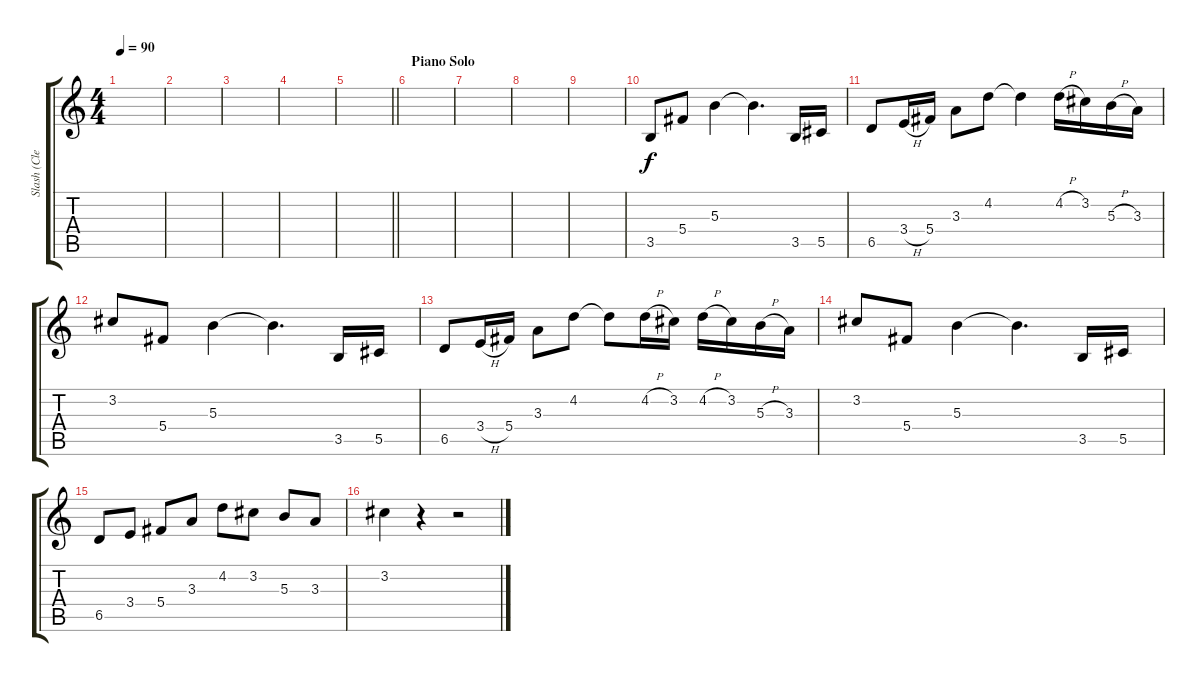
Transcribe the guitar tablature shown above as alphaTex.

\track ("Slash (Clean Guitar)" "Slash (Cle") {instrument electricguitarclean}
\staff {score tabs}
\tuning (Eb4 Bb3 Gb3 Db3 Ab2 Eb2) {hide}
\ts (4 4)
\tempo 90
\clef g2
\ks c
|
|
|
|
\barLineRight lightlight
|
\section ("" "Piano Solo")
|
|
|
|
3.5.8 5.4.8 5.3.4 5.3{t}.4{d} 3.5.16 5.5.16 |
6.5.8 3.4{h}.16 5.4.16 3.3.8 4.2.8 4.2{t}.4 4.2{h}.16 3.2.16 5.3{h}.16 3.3.16 |
3.2.8 5.4.8 5.3.4 5.3{t}.4{d} 3.5.16 5.5.16 |
6.5.8 3.4{h}.16 5.4.16 3.3.8 4.2.8 4.2{t}.8 4.2{h}.16 3.2.16 4.2{h}.16 3.2.16 5.3{h}.16 3.3.16 |
3.2.8 5.4.8 5.3.4 5.3{t}.4{d} 3.5.16 5.5.16 |
6.5.8 3.4.8 5.4.8 3.3.8 4.2.8 3.2.8 5.3.8 3.3.8 |
3.2.4 r.4 r.2
